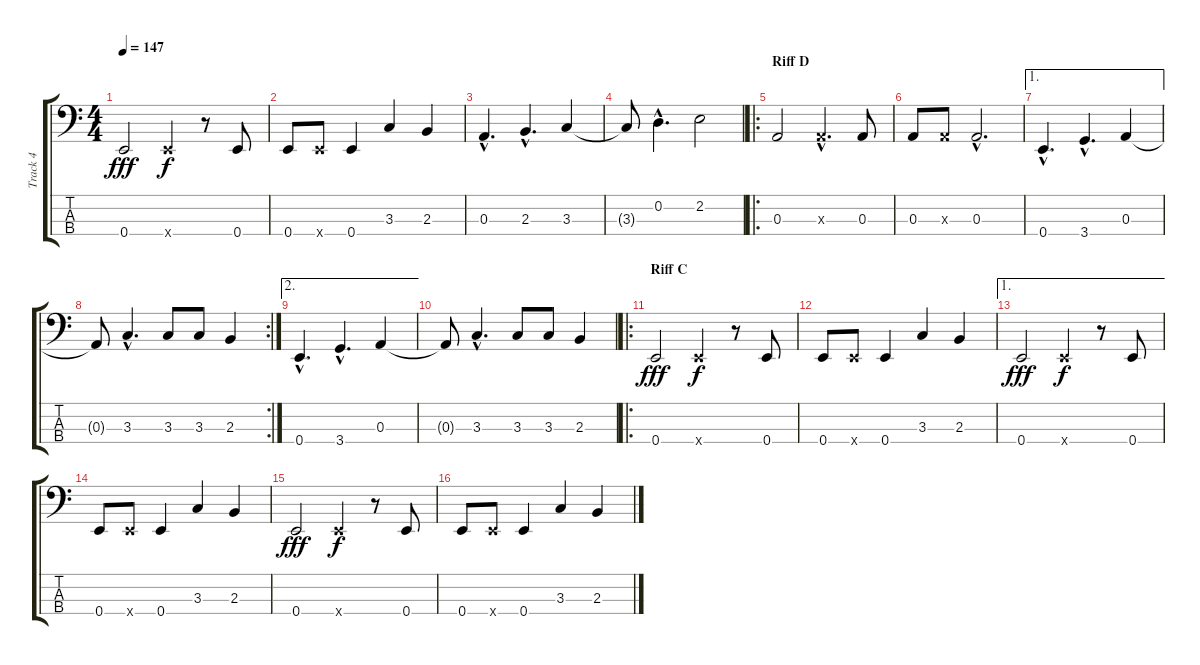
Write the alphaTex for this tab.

\track ("Track 4" "Track 4") {instrument electricbassfinger}
\staff {score tabs}
\tuning (G2 D2 A1 E1) {hide}
\ts (4 4)
\tempo 147
\clef f4
\ks c
0.4.2{dy fff} 0.4{x}.4{dy f} r.8 0.4.8 |
0.4.8 0.4{x}.8 0.4.4 3.3.4 2.3.4 |
0.3{hac}.4{d} 2.3{hac}.4{d} 3.3.4 |
3.3{t}.8 0.2{hac}.4{d} 2.2.2 |
\ro
\section ("" "Riff D")
0.3.2 0.3{hac x}.4{d} 0.3.8 |
0.3.8 0.3{x}.8 0.3{hac}.2{d} |
\ae 1
0.4{hac}.4{d} 3.4{hac}.4{d} 0.3.4 |
\rc 2
0.3{t}.8 3.3{hac}.4{d} 3.3.8 3.3.8 2.3.4 |
\ae 2
0.4{hac}.4{d} 3.4{hac}.4{d} 0.3.4 |
0.3{t}.8 3.3{hac}.4{d} 3.3.8 3.3.8 2.3.4 |
\ro
\section ("" "Riff C")
0.4.2{dy fff} 0.4{x}.4{dy f} r.8 0.4.8 |
0.4.8 0.4{x}.8 0.4.4 3.3.4 2.3.4 |
\ae 1
0.4.2{dy fff} 0.4{x}.4{dy f} r.8 0.4.8 |
0.4.8 0.4{x}.8 0.4.4 3.3.4 2.3.4 |
0.4.2{dy fff} 0.4{x}.4{dy f} r.8 0.4.8 |
0.4.8 0.4{x}.8 0.4.4 3.3.4 2.3.4
